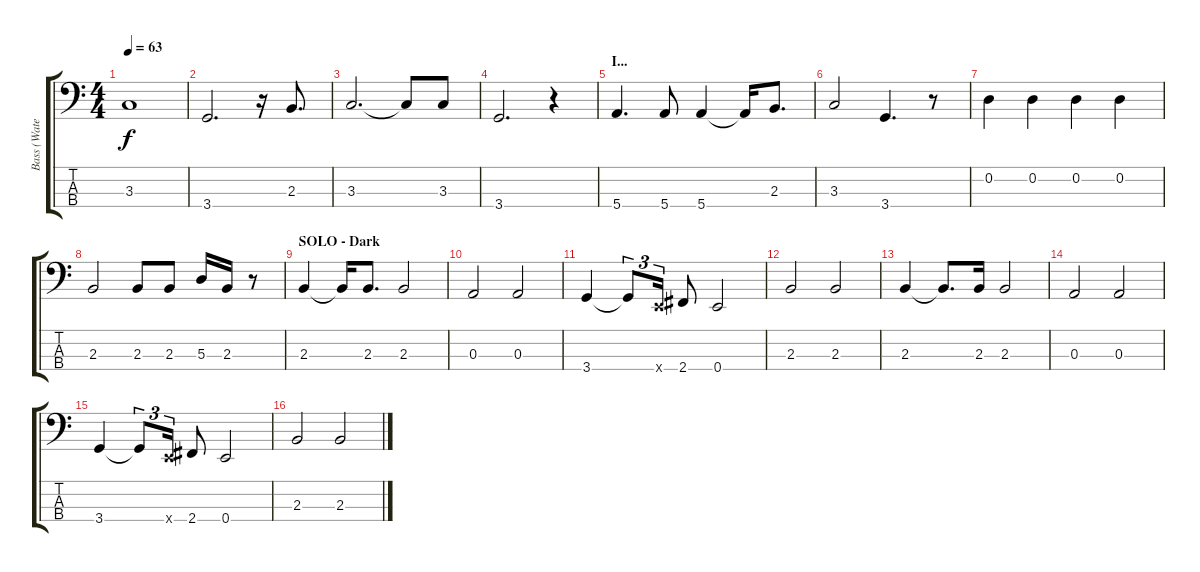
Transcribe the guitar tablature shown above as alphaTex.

\track ("Bass (Waters)" "Bass (Wate") {instrument electricbassfinger}
\staff {score tabs}
\tuning (G2 D2 A1 E1) {hide}
\ts (4 4)
\tempo 63
\clef f4
\ks c
3.3.1{dy f} |
3.4.2{d} r.16 2.3.8{d} |
3.3.2{d} 3.3{t}.8 3.3.8 |
3.4.2{d} r.4 |
\section ("" "I...")
5.4.4{d} 5.4.8 5.4.4 5.4{t}.16 2.3.8{d} |
3.3.2 3.4.4{d} r.8 |
0.2.4 0.2.4 0.2.4 0.2.4 |
2.3.2 2.3.8 2.3.8 5.3.16 2.3.16 r.8 |
\section ("" "SOLO - Dark")
2.3.4 2.3{t}.16 2.3.8{d} 2.3.2 |
0.3.2 0.3.2 |
3.4.4 3.4{t}.8{tu (3 2)} 0.4{x}.16{tu (3 2)} 2.4.8 0.4.2 |
2.3.2 2.3.2 |
2.3.4 2.3{t}.8{d} 2.3.16 2.3.2 |
0.3.2 0.3.2 |
3.4.4 3.4{t}.8{tu (3 2)} 0.4{x}.16{tu (3 2)} 2.4.8 0.4.2 |
2.3.2 2.3.2
